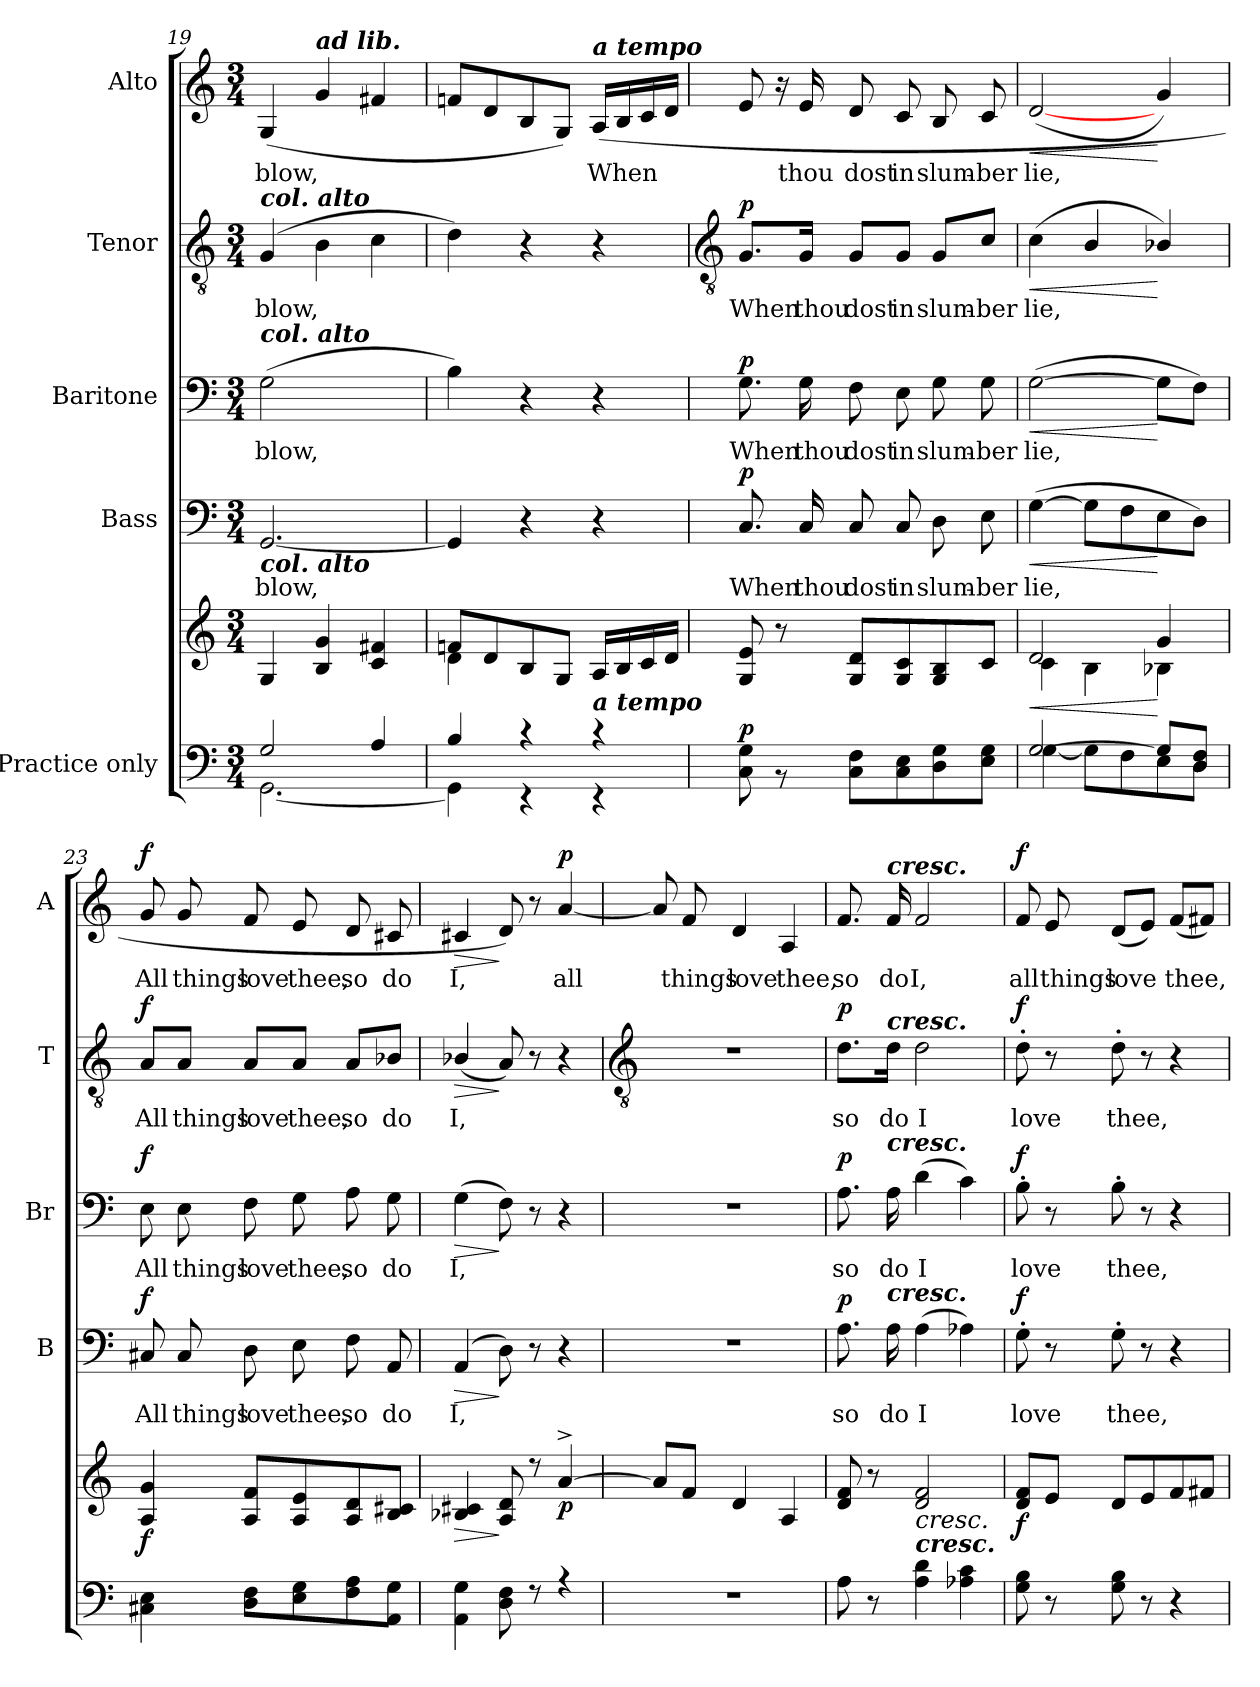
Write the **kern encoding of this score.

**kern	**kern	**dynam	**kern	**text	**dynam	**kern	**text	**dynam	**kern	**text	**dynam	**kern	**text	**dynam
*part5	*part5	*part5	*part4	*part4	*part4	*part3	*part3	*part3	*part2	*part2	*part2	*part1	*part1	*part1
*staff6	*staff5	*staff5/6	*staff4	*staff4	*staff4	*staff3	*staff3	*staff3	*staff2	*staff2	*staff2	*staff1	*staff1	*staff1
*I"Practice only	*	*	*I"Bass	*	*	*I"Baritone	*	*	*I"Tenor	*	*	*I"Alto	*	*
*	*	*	*I'B	*	*	*I'Br	*	*	*I'T	*	*	*I'A	*	*
*clefF4	*clefG2	*	*clefF4	*	*	*clefF4	*	*	*clefGv2	*	*	*clefG2	*	*
*k[]	*k[]	*	*k[]	*	*	*k[]	*	*	*k[]	*	*	*k[]	*	*
*C:	*C:	*	*C:	*	*	*C:	*	*	*C:	*	*	*C:	*	*
*M3/4	*M3/4	*	*M3/4	*	*	*M3/4	*	*	*M3/4	*	*	*M3/4	*	*
=19	=19	=19	=19	=19	=19	=19	=19	=19	=19	=19	=19	=19	=19	=19
*^	*^	*	*	*	*	*	*	*	*	*	*	*	*	*
!	!	!	!	!	!	!	!	!	!	!	!LO:TX:a:Bi:t=col. alto	!	!	!	!	!
!	!	!	!	!	!	!	!	!LO:TX:a:Bi:t=col. alto	!	!	!	!	!	!	!	!
!	!	!	!	!	!LO:TX:b:Bi:t=col. alto	!	!	!	!	!	!	!	!	!	!	!
!	!	!	!	!	!	!LO:LY:b	!	!	!LO:LY:b	!	!	!LO:LY:b	!	!	!LO:LY:b	!
2G/	[2.GG\	4G	2ryy	.	[2.GG	blow,	.	(<2G	blow,	.	(>4G	blow,	.	(<4G	blow,	.
!	!	!	!	!	!	!	!	!	!	!	!	!	!	!LO:TX:a:Bi:t=ad lib.	!	!
.	.	4B 4g	.	.	.	.	.	.	.	.	4B\	.	.	4g	.	.
4A/	.	4c 4f#X	4ryy	.	.	.	.	4ryy	.	.	4c	.	.	4f#X	.	.
=20	=20	=20	=20	=20	=20	=20	=20	=20	=20	=20	=20	=20	=20	=20	=20	=20
4B/	4GG\]	8fnL	4d\	.	4GG]	.	.	4B)	.	.	4d)	.	.	8fnL	.	.
.	.	8d	.	.	.	.	.	.	.	.	.	.	.	8d	.	.
4r	4r	8B	4ryy	.	4r	.	.	4r	.	.	4r	.	.	8B	.	.
.	.	8GJ	.	.	.	.	.	.	.	.	.	.	.	8GJ)	.	.
!	!	!	!	!	!	!	!	!	!	!	!	!	!	!LO:TX:a:Bi:t=a tempo	!	!
!LO:TX:a:Bi:t=a tempo	!	!	!	!	!	!	!	!	!	!	!	!	!	!	!	!
!	!	!	!	!	!	!	!	!	!	!	!	!	!	!	!LO:LY:b	!
4r	4r	16ALL	4ryy	.	4r	.	.	4r	.	.	4r	.	.	(<16ALL	When	.
.	.	16B	.	.	.	.	.	.	.	.	.	.	.	16B	.	.
.	.	16c	.	.	.	.	.	.	.	.	.	.	.	16c	.	.
.	.	16dJJ	.	.	.	.	.	.	.	.	.	.	.	16dJJ	.	.
!!LO:LB:g=z
=21	=21	=21	=21	=21	=21	=21	=21	=21	=21	=21	=21	=21	=21	=21	=21	=21
*	*	*	*	*	*	*	*	*	*	*	*clefGv2	*	*	*	*	*
!	!	!	!	!LO:DY:a=2	!	!LO:LY:b	!LO:DY:b	!	!LO:LY:b	!LO:DY:b	!	!LO:LY:b	!LO:DY:b	!	!	!
2.ryy	8C\ 8G\	8G 8e	2ryy	p	8.C	When	p	8.G	When	p	8.G/L	When	p	8e	.	.
.	8r	8r	.	.	.	.	.	.	.	.	.	.	.	16r	.	.
!	!	!	!	!	!	!LO:LY:b	!	!	!LO:LY:b	!	!	!LO:LY:b	!	!	!LO:LY:b	!
.	.	.	.	.	16C	thou	.	16G	thou	.	16G/Jk	thou	.	16e	thou	.
!	!	!	!	!	!	!LO:LY:b	!	!	!LO:LY:b	!	!	!LO:LY:b	!	!	!LO:LY:b	!
.	8C\ 8F\L	8G 8dL	.	.	8C	dost	.	8F	dost	.	8G/L	dost	.	8d	dost	.
!	!	!	!	!	!	!LO:LY:b	!	!	!LO:LY:b	!	!	!LO:LY:b	!	!	!LO:LY:b	!
.	8C\ 8E\	8G 8c	.	.	8C	in	.	8E	in	.	8G/J	in	.	8c	in	.
!	!	!	!	!	!	!LO:LY:b	!	!	!LO:LY:b	!	!	!LO:LY:b	!	!	!LO:LY:b	!
.	8D\ 8G\	8G 8B	4ryy	.	8D\	slum-	.	8G	slum-	.	8G/L	slum-	.	8B/	slum-	.
!	!	!	!	!	!	!LO:LY:b	!	!	!LO:LY:b	!	!	!LO:LY:b	!	!	!LO:LY:b	!
.	8E\ 8G\J	8cJ	.	.	8E	-ber	.	8G	-ber	.	8c/J	-ber	.	8c	-ber	.
=22	=22	=22	=22	=22	=22	=22	=22	=22	=22	=22	=22	=22	=22	=22	=22	=22
!	!	!	!	!LO:HP:b	!	!LO:LY:b	!LO:HP:b	!	!LO:LY:b	!LO:HP:b	!	!LO:LY:b	!LO:HP:b	!	!LO:LY:b	!LO:HP:b
[2G/	[4G\	2d	4c\	<	(>[4G	lie,	<	(>[2G	lie,	<	(<4c	lie,	<	(<[2d	lie,	<
.	8G\L]	.	4B\	.	8GL]	.	.	.	.	.	4B/	.	.	.	.	.
.	8F\	.	.	.	8F	.	.	.	.	.	.	.	.	.	.	.
8G/L]	8E\	4g	4B-X\	[	8E	.	[	8GL]	.	[	4B-X/)	.	[	4g)	.	[
8D/ 8F/J	8D\J	.	.	.	8DJ)	.	.	8FJ)	.	.	.	.	.	.	.	.
=23	=23	=23	=23	=23	=23	=23	=23	=23	=23	=23	=23	=23	=23	=23	=23	=23
!	!LO:N:vis=1	!	!LO:N:vis=1	!LO:DY:b	!	!LO:LY:b	!LO:DY:b	!	!LO:LY:b	!LO:DY:b	!	!LO:LY:b	!LO:DY:b	!	!LO:LY:b	!LO:DY:b
4C#X\ 4E\	2.ryy	4A 4g	2.ryy	f	8C#X	All	f	8E	All	f	8A/L	All	f	8g	All	f
!	!	!	!	!	!	!LO:LY:b	!	!	!LO:LY:b	!	!	!LO:LY:b	!	!	!LO:LY:b	!
.	.	.	.	.	8C#	things	.	8E	things	.	8A/J	things	.	8g	things	.
!	!	!	!	!	!	!LO:LY:b	!	!	!LO:LY:b	!	!	!LO:LY:b	!	!	!LO:LY:b	!
8D\ 8F\L	.	8A 8fL	.	.	8D\	love	.	8F	love	.	8A/L	love	.	8f	love	.
!	!	!	!	!	!	!LO:LY:b	!	!	!LO:LY:b	!	!	!LO:LY:b	!	!	!LO:LY:b	!
8E\ 8G\	.	8A 8e	.	.	8E	thee,	.	8G	thee,	.	8A/J	thee,	.	8e	thee,	.
!	!	!	!	!	!	!LO:LY:b	!	!	!LO:LY:b	!	!	!LO:LY:b	!	!	!LO:LY:b	!
8F\ 8A\	.	8A 8d	.	.	8F	so	.	8A	so	.	8A/L	so	.	8d	so	.
!	!	!	!	!	!	!LO:LY:b	!	!	!LO:LY:b	!	!	!LO:LY:b	!	!	!LO:LY:b	!
8AA\ 8G\J	.	8B 8c#XJ	.	.	8AA	do	.	8G	do	.	8B-X/J	do	.	8c#X	do	.
=24	=24	=24	=24	=24	=24	=24	=24	=24	=24	=24	=24	=24	=24	=24	=24	=24
!	!LO:N:vis=1	!	!LO:N:vis=1	!LO:HP:b	!	!LO:LY:b	!LO:HP:b	!	!LO:LY:b	!LO:HP:b	!	!LO:LY:b	!LO:HP:b	!	!LO:LY:b	!LO:HP:b
4AA\ 4G\	2.ryy	4B-X 4c#X	2.ryy	>	(<4AA	I,	>	(>4G	I,	>	(<4B-X/	I,	>	4c#X	I,	>
8D\ 8F\	.	8A 8d	.	]	8D\)	.	]	8F)	.	]	8A)	.	]	8d)	.	]
8r	.	8r	.	.	8r	.	.	8r	.	.	8r	.	.	8r	.	.
!	!	!	!	!LO:DY:b	!	!	!	!	!	!	!	!	!	!	!LO:LY:b	!LO:DY:b
4r	.	[4a^	.	p	4r	.	.	4r	.	.	4r	.	.	[4a	all	p
*v	*v	*	*	*	*	*	*	*	*	*	*	*	*	*	*	*
*	*v	*v	*	*	*	*	*	*	*	*	*	*	*	*	*
!!LO:LB:g=z
=25	=25	=25	=25	=25	=25	=25	=25	=25	=25	=25	=25	=25	=25	=25
*	*	*	*	*	*	*	*	*	*clefGv2	*	*	*	*	*
!LO:N:vis=1	!	!	!LO:N:vis=1	!	!	!LO:N:vis=1	!	!	!LO:N:vis=1	!	!	!	!	!
2.r	8a/L]	.	2.r	.	.	2.r	.	.	2.r	.	.	8a]	.	.
!	!	!	!	!	!	!	!	!	!	!	!	!	!LO:LY:b	!
.	8f/J	.	.	.	.	.	.	.	.	.	.	8f	things	.
!	!	!	!	!	!	!	!	!	!	!	!	!	!LO:LY:b	!
.	4d/	.	.	.	.	.	.	.	.	.	.	4d	love	.
!	!	!	!	!	!	!	!	!	!	!	!	!	!LO:LY:b	!
.	4A	.	.	.	.	.	.	.	.	.	.	4A	thee,	.
=26	=26	=26	=26	=26	=26	=26	=26	=26	=26	=26	=26	=26	=26	=26
!	!	!	!	!LO:LY:b	!LO:DY:b	!	!LO:LY:b	!LO:DY:b	!	!LO:LY:b	!LO:DY:b	!	!LO:LY:b	!
8A\	8d/ 8f/	.	8.A	so	p	8.A	so	p	8.d\L	so	p	8.f	so	.
8r	8r	.	.	.	.	.	.	.	.	.	.	.	.	.
!	!	!	!	!	!	!	!	!	!	!	!	!LO:TX:a:Bi:t=cresc.	!	!
!	!	!	!	!	!	!	!	!	!LO:TX:a:Bi:t=cresc.	!	!	!	!	!
!	!	!	!	!	!	!LO:TX:a:Bi:t=cresc.	!	!	!	!	!	!	!	!
!	!	!	!LO:TX:a:Bi:t=cresc.	!	!	!	!	!	!	!	!	!	!	!
!	!	!	!	!LO:LY:b	!	!	!LO:LY:b	!	!	!LO:LY:b	!	!	!LO:LY:b	!
.	.	.	16A	do	.	16A	do	.	16d\Jk	do	.	16f	do	.
!LO:TX:a:Bi:t=cresc.	!	!	!	!	!	!	!	!	!	!	!	!	!	!
!	!	!LO:HP:b	!	!LO:LY:b	!	!	!LO:LY:b	!	!	!LO:LY:b	!	!	!LO:LY:b	!
4A\ 4d\	2d/ 2f/	<	(>4A	I	.	(>4d	I	.	2d	I	.	2f	I,	.
4A-X\ 4c\	.	.	4A-X)	.	.	4c)	.	.	.	.	.	.	.	.
=27	=27	=27	=27	=27	=27	=27	=27	=27	=27	=27	=27	=27	=27	=27
!	!	!LO:DY:b	!	!LO:LY:b	!LO:DY:b	!	!LO:LY:b	!LO:DY:b	!	!LO:LY:b	!LO:DY:b	!	!LO:LY:b	!LO:DY:b
8G\ 8B\	8d 8fL	f	8G'	love	f	8B'	love	f	8d'	love	f	8f	all	f
!	!	!	!	!	!	!	!	!	!	!	!	!	!LO:LY:b	!
8r	8eJ	[	8r	.	.	8r	.	.	8r	.	.	8e	things	.
!	!	!	!	!LO:LY:b	!	!	!LO:LY:b	!	!	!LO:LY:b	!	!	!LO:LY:b	!
8G\ 8B\	8dL	.	8G'	thee,	.	8B'	thee,	.	8d'	thee,	.	(<8dL	love	.
8r	8e	.	8r	.	.	8r	.	.	8r	.	.	8eJ)	.	.
!	!	!	!	!	!	!	!	!	!	!	!	!	!LO:LY:b	!
4r	8f	.	4r	.	.	4r	.	.	4r	.	.	(<8fL	thee,	.
.	8f#XJ	.	.	.	.	.	.	.	.	.	.	8f#XJ)	.	.
=	=	=	=	=	=	=	=	=	=	=	=	=	=	=
*-	*-	*-	*-	*-	*-	*-	*-	*-	*-	*-	*-	*-	*-	*-
